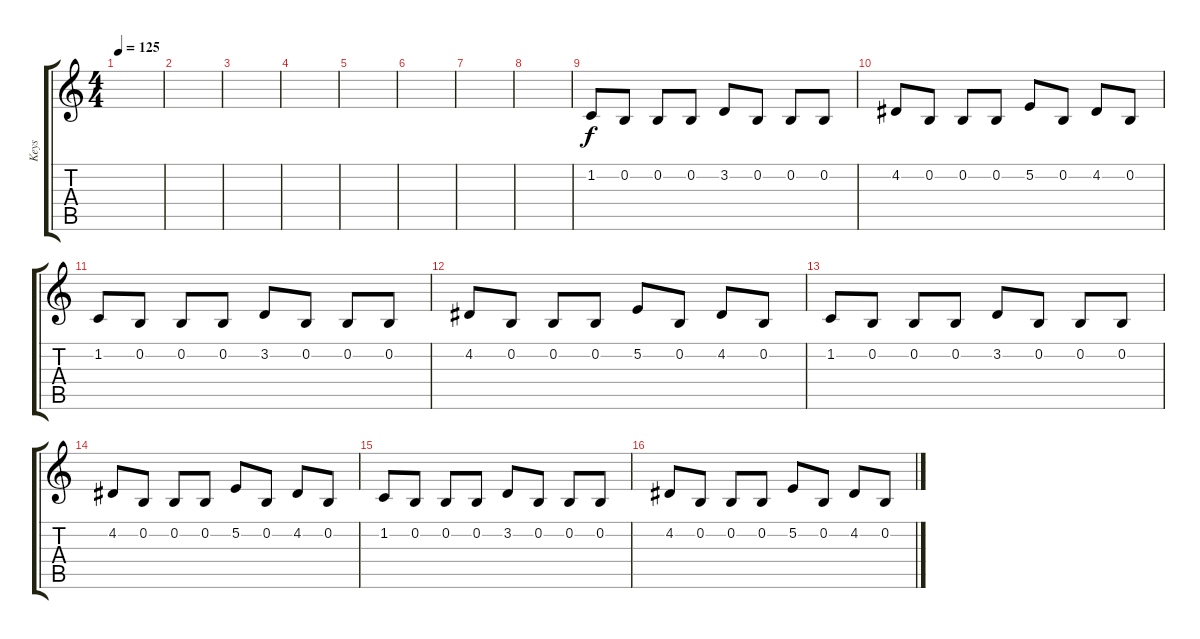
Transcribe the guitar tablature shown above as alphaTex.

\track ("Keys" "Keys") {instrument englishhorn}
\staff {score tabs}
\tuning (E4 B3 G3 D3 A2 E2) {hide}
\ts (4 4)
\tempo 125
\clef g2
\ks c
|
|
|
|
|
|
|
|
1.2.8 0.2.8 0.2.8 0.2.8 3.2.8 0.2.8 0.2.8 0.2.8 |
4.2.8 0.2.8 0.2.8 0.2.8 5.2.8 0.2.8 4.2.8 0.2.8 |
1.2.8 0.2.8 0.2.8 0.2.8 3.2.8 0.2.8 0.2.8 0.2.8 |
4.2.8 0.2.8 0.2.8 0.2.8 5.2.8 0.2.8 4.2.8 0.2.8 |
1.2.8 0.2.8 0.2.8 0.2.8 3.2.8 0.2.8 0.2.8 0.2.8 |
4.2.8 0.2.8 0.2.8 0.2.8 5.2.8 0.2.8 4.2.8 0.2.8 |
1.2.8 0.2.8 0.2.8 0.2.8 3.2.8 0.2.8 0.2.8 0.2.8 |
4.2.8 0.2.8 0.2.8 0.2.8 5.2.8 0.2.8 4.2.8 0.2.8
